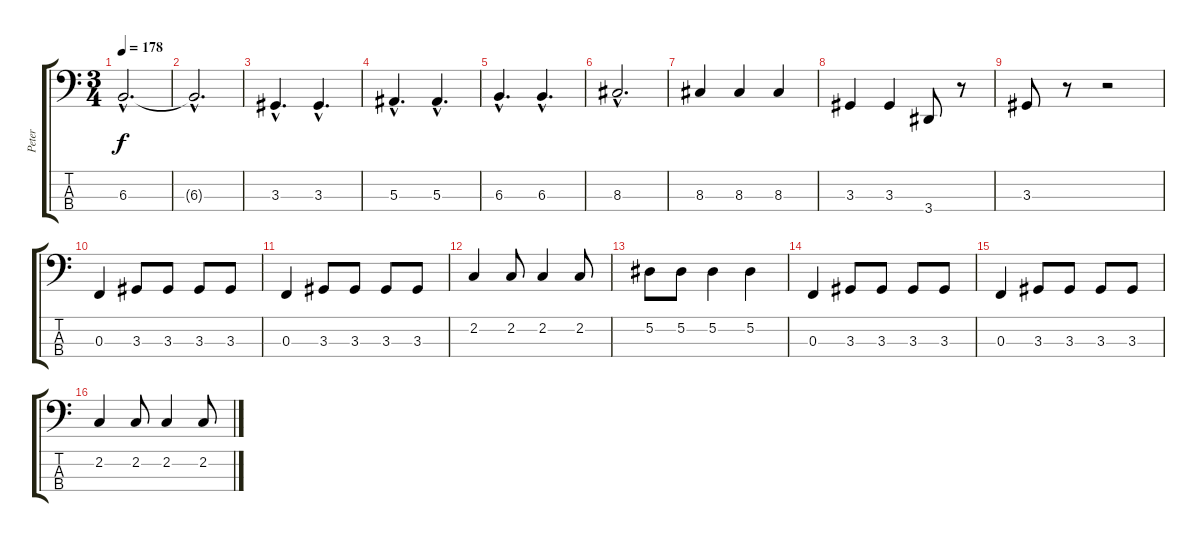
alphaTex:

\track ("Peter" "Peter") {instrument slapbass1}
\staff {score tabs}
\tuning (Eb2 Bb1 F1 C1) {hide}
\ts (3 4)
\tempo 178
\clef f4
\ks c
6.3{hac}.2{d dy f} |
6.3{hac t}.2{d} |
3.3{hac}.4{d} 3.3{hac}.4{d} |
5.3{hac}.4{d} 5.3{hac}.4{d} |
6.3{hac}.4{d} 6.3{hac}.4{d} |
8.3{hac}.2{d} |
8.3.4 8.3.4 8.3.4 |
3.3.4 3.3.4 3.4.8 r.8 |
3.3.8 r.8 r.2 |
0.3.4 3.3.8 3.3.8 3.3.8 3.3.8 |
0.3.4 3.3.8 3.3.8 3.3.8 3.3.8 |
2.2.4 2.2.8 2.2.4 2.2.8 |
5.2.8 5.2.8 5.2.4 5.2.4 |
0.3.4 3.3.8 3.3.8 3.3.8 3.3.8 |
0.3.4 3.3.8 3.3.8 3.3.8 3.3.8 |
2.2.4 2.2.8 2.2.4 2.2.8
